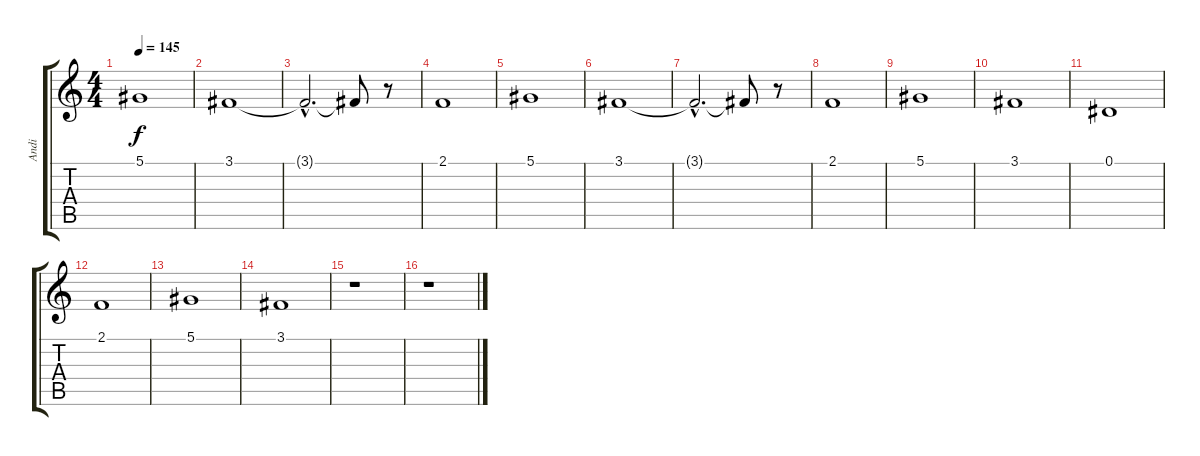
\track ("Andi" "Andi") {instrument altosax}
\staff {score tabs}
\tuning (Eb4 Bb3 Gb3 Db3 Ab2 Eb2) {hide}
\ts (4 4)
\tempo 145
\clef g2
\ks c
5.1.1{dy f} |
3.1.1 |
3.1{hac t}.2{d} 3.1{t}.8 r.8 |
2.1.1 |
5.1.1 |
3.1.1 |
3.1{hac t}.2{d} 3.1{t}.8 r.8 |
2.1.1 |
5.1.1 |
3.1.1 |
0.1.1 |
2.1.1 |
5.1.1 |
3.1.1 |
r.1 |
r.1
